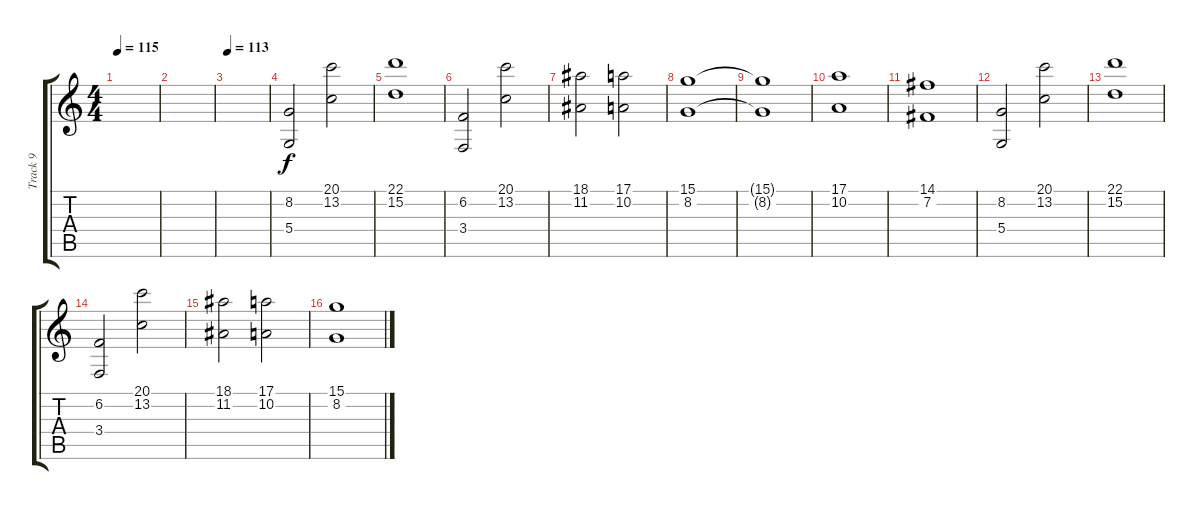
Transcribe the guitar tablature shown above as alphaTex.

\track ("Track 9" "Track 9") {instrument stringensemble1}
\staff {score tabs}
\tuning (E4 B3 G3 D3 A2 E2) {hide}
\ts (4 4)
\tempo 115
\clef g2
\ks c
|
|
\tempo 113
|
(8.2 5.4).2 (20.1 13.2).2 |
(22.1 15.2).1 |
(6.2 3.4).2 (20.1 13.2).2 |
(18.1 11.2).2 (17.1 10.2).2 |
(15.1 8.2).1 |
(15.1{t} 8.2{t}).1 |
(17.1 10.2).1 |
(14.1 7.2).1 |
(8.2 5.4).2 (20.1 13.2).2 |
(22.1 15.2).1 |
(6.2 3.4).2 (20.1 13.2).2 |
(18.1 11.2).2 (17.1 10.2).2 |
(15.1 8.2).1
